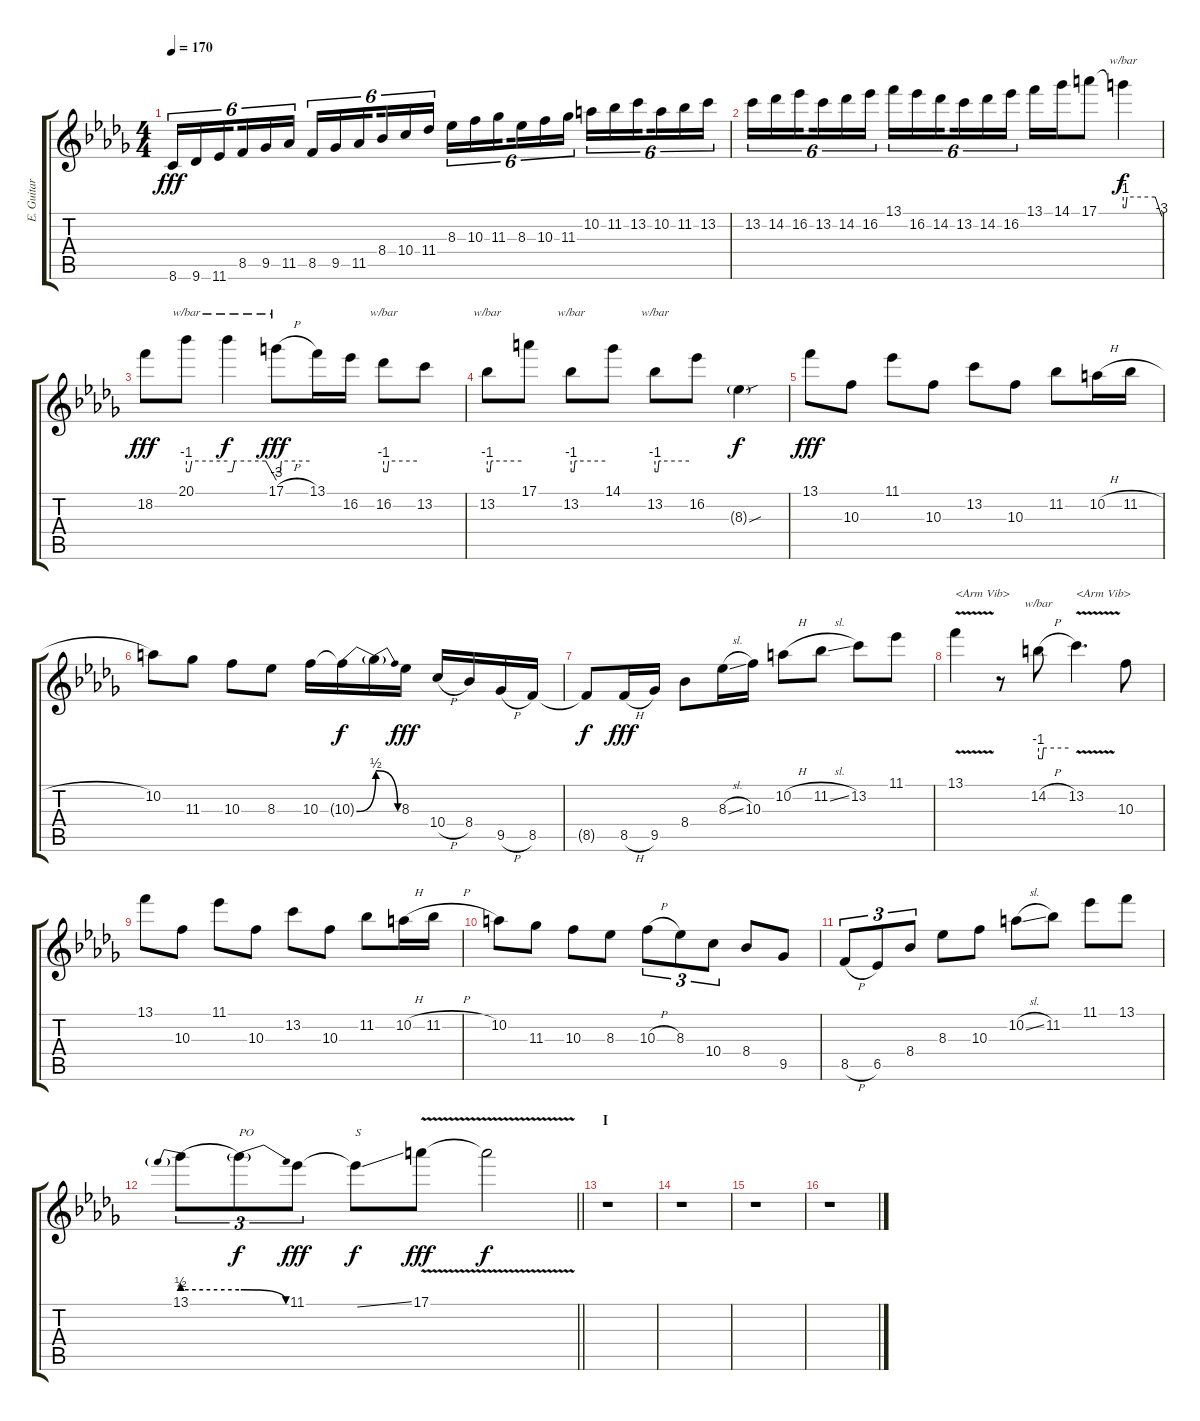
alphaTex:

\track ("E. Guitar III" "E. Guitar ") {instrument overdrivenguitar}
\staff {score tabs}
\tuning (E4 B3 G3 D3 A2 E2) {hide}
\ts (4 4)
\tempo 170
\clef g2
\ks db
8.6.16{tu (6 4) dy fff} 9.6.16{tu (6 4)} 11.6.16{tu (6 4) beam splitsecondary} 8.5.16{tu (6 4)} 9.5.16{tu (6 4)} 11.5.16{tu (6 4)} 8.5.16{tu (6 4)} 9.5.16{tu (6 4)} 11.5.16{tu (6 4) beam splitsecondary} 8.4.16{tu (6 4)} 10.4.16{tu (6 4)} 11.4.16{tu (6 4)} 8.3.16{tu (6 4)} 10.3.16{tu (6 4)} 11.3.16{tu (6 4) beam splitsecondary} 8.3.16{tu (6 4)} 10.3.16{tu (6 4)} 11.3.16{tu (6 4)} 10.2.16{tu (6 4)} 11.2.16{tu (6 4)} 13.2.16{tu (6 4) beam splitsecondary} 10.2.16{tu (6 4)} 11.2.16{tu (6 4)} 13.2.16{tu (6 4)} |
13.2.16{tu (6 4)} 14.2.16{tu (6 4)} 16.2.16{tu (6 4) beam splitsecondary} 13.2.16{tu (6 4)} 14.2.16{tu (6 4)} 16.2.16{tu (6 4)} 13.1.16{tu (6 4)} 16.2.16{tu (6 4)} 14.2.16{tu (6 4) beam splitsecondary} 13.2.16{tu (6 4)} 14.2.16{tu (6 4)} 16.2.16{tu (6 4)} 13.1.16 14.1.16 17.1.8 17.1{t}.4{tbe (custom default 0 -4 4 -4 6 0 50 0 60 -12) dy f} |
18.2.8{dy fff} 20.1.8{tbe (custom default 0 -4 5 -4 8 0 60 0)} 20.1{t}.4{tbe (custom default 0 -4 6 -4 9 0 47 0 60 -12) dy f} 17.1{h}.8{tbe (custom default 0 -4 7 -4 9 0 60 0) dy fff} 13.1.16 16.2.16 16.2.8{tbe (custom default 0 -4 7 -4 9 0 60 0)} 13.2.8 |
13.2.8{tbe (custom default 0 -4 5 -4 7 0 11 0 60 0)} 17.1.8 13.2.8{tbe (custom default 0 -4 5 -4 7 0 11 0 60 0)} 14.1.8 13.2.8{tbe (custom default 0 -4 5 -4 7 0 11 0 60 0)} 16.2.8 8.3{sou g}.4{dy f} |
13.1.8{dy fff} 10.3.8 11.1.8 10.3.8 13.2.8 10.3.8 11.2.8 10.2{h}.16 11.2{h}.16 |
10.2.8 11.3.8 10.3.8 8.3.8 10.3.16 10.3{be (bend 0 0 60 2) t}.16{dy f} 10.3{be (release 0 2 60 0) t}.16 8.3.16{dy fff} 10.4{h}.16 8.4.16 9.5{h}.16 8.5.16 |
8.5{t}.8{dy f} 8.5{h}.16{dy fff} 9.5.16 8.4.8 8.3{sl}.16 10.3.16 10.2{h}.8 11.2{sl}.8 13.2.8 11.1.8 |
13.1{v}.4{txt "<Arm Vib>"} r.8 14.2{h}.8{tbe (custom default 0 -4 8 -4 10 0 60 0)} 13.2{v}.4{d txt "<Arm Vib>"} 10.3.8 |
13.1.8 10.3.8 11.1.8 10.3.8 13.2.8 10.3.8 11.2.8 10.2{h}.16 11.2{h}.16 |
10.2.8 11.3.8 10.3.8 8.3.8 10.3{h}.8{tu (3 2)} 8.3.8{tu (3 2)} 10.4.8{tu (3 2)} 8.4.8 9.5.8 |
8.5{h}.8{tu (3 2)} 6.5.8{tu (3 2)} 8.4.8{tu (3 2)} 8.3.8 10.3.8 10.2{sl}.8 11.2.8 11.1.8 13.1.8 |
\barLineRight lightlight
13.1{be (prebend 0 2 60 2)}.8{tu (3 2)} 13.1{be (release 0 2 60 0) t}.8{tu (3 2) txt "PO" dy f} 11.1.8{tu (3 2) dy fff} 11.1{ss t}.8{txt "S" dy f} 17.1{v}.8{dy fff} 17.1{t}.2{dy f} |
\section ("" "I")
r.1 |
r.1 |
r.1 |
r.1
